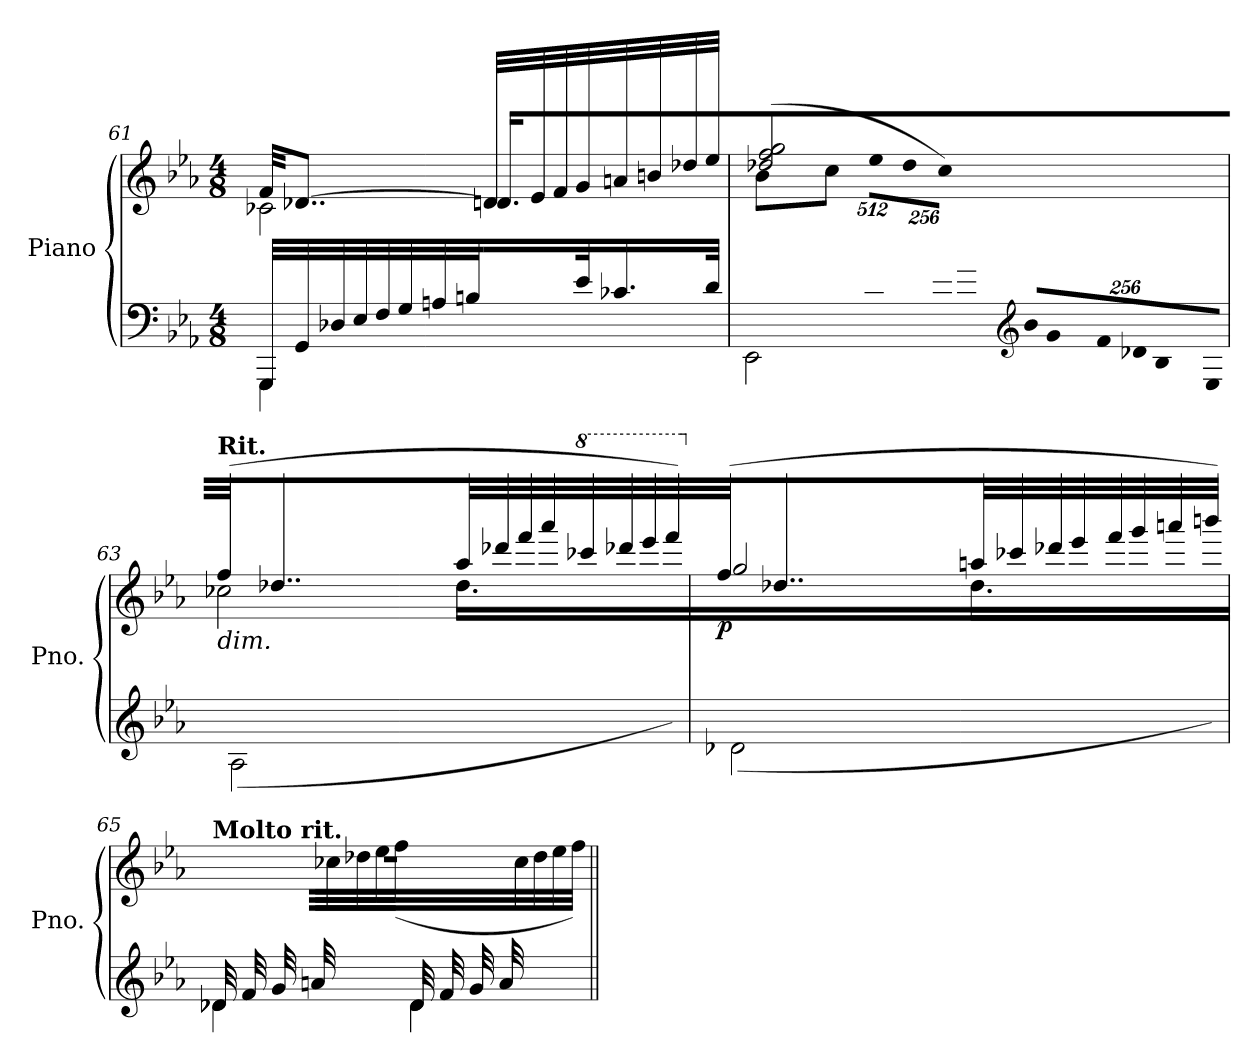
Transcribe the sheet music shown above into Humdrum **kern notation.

**kern	**kern	**dynam
*part1	*part1	*part1
*staff2	*staff1	*staff1/2
*I"Piano	*	*
*I'Pno.	*	*
*clefF4	*clefG2	*
*k[b-e-a-]	*k[b-e-a-]	*
*E-:	*E-:	*
*M4/8	*M4/8	*
=61	=61	=61
*^	*^	*
*	*	*	*^	*
32GGG/LLL	(>4GGG\	32f/KKL	2c-X\	4ryy	.
32GG/	.	[>8..d-X/J	.	.	.
32D-X/	.	.	.	.	.
32E-/	.	.	.	.	.
32F/	.	.	.	.	.
32G/	.	.	.	.	.
32An/	.	.	.	.	.
32Bn/JJJ	.	.	.	.	.
16.ryy	4ryy	32d-/LLL]	.	16.d\LL	.
.	.	32e-/	.	.	.
.	.	32f/	.	.	.
32e-/k	.	32g/	.	8ryy	.
16.c-X/	.	32an/	.	.	.
.	.	32bn/	.	.	.
.	.	32dd-X/	.	.	.
32d/JJk	.	(32ee-/JJJ	.	32ryy	.
*	*	*v	*v	*v	*
=62	=62	=62	=62
*Xbrackettup	*	*	*
*	*	*^	*
*	*	*	*^	*
!LO:N:vis=16	!	!	!	!	!
*	*	*	*v	*v	*
4096%171EE-/LLyy	2EE-\	(>2dd-X/ 2ff/ 2gg/	8b-\L	.
!LO:N:vis=16	!	!	!	!
2048%85E-/	.	.	.	.
!LO:N:vis=16	!	!	!	!
4096%171B-/	.	.	.	.
!LO:N:vis=16	!	!	!	!
4096%171d-X/	.	.	8cc\J	.
!LO:N:vis=16	!	!	!	!
2048%85f/	.	.	.	.
!LO:N:vis=16	!	!	!	!
4096%171g/JJ	.	.	.	.
*clefG2	*	*	*	*
!LO:N:vis=16	!	!	!	!
*	*	*	*Xbrackettup	*
!	!	!	!LO:N:vis=8	!
4096%171b-/LL	.	.	4096%341ee-\L	.
!LO:N:vis=16	!	!	!	!
2048%85g/	.	.	.	.
!LO:N:vis=16	!	!	!LO:N:vis=8	!
4096%171f/	.	.	2048%171dd-\	.
!LO:N:vis=16	!	!	!	!
4096%171d-X/	.	.	.	.
!LO:N:vis=16	!	!	!LO:N:vis=8	!
2048%85B-/	.	.	4096%341cc\J)	.
!LO:N:vis=16	!	!	!	!
4096%171E-/JJ	.	.	.	.
!!LO:LB:g=z
=63	=63	=63	=63	=63
*	*	*	*^	*
!	!	!LO:TX:a:B:t=Rit.	!	!	!
!	!	!LO:TX:b:i:t=dim.	!	!	!
32A-/LLLyy	(>2A-\	(>32ff/KKL	2cc-X\	4ryy	.
32d-X/	.	8..dd-X/J	.	.	.
32f/	.	.	.	.	.
32a-/	.	.	.	.	.
32cc-X/	.	.	.	.	.
32dd-X/	.	.	.	.	.
32ee-/	.	.	.	.	.
32ff/JJJ	.	.	.	.	.
16.ryy	.	32aa-/LLL	.	16.dd-\LL	.
.	.	32ddd-X/	.	.	.
.	.	32fff/	.	.	.
32ee-/k	.	32aaa-/	.	8ryy	.
*	*	*8va	*	*	*
16.cc-X/	.	32cccc-X/	.	.	.
.	.	32dddd-X/	.	.	.
.	.	32eeee-/	.	.	.
32dd-/JJk)	.	32ffff/JJJ)	.	32ryy	.
=64	=64	=64	=64	=64	=64
*	*	*X8va	*	*	*
!	!	!	!	!	!LO:DY:b
32d-X/LLLyy	(>2d-\	(>32ff\KKL	2gg/	4ryy	p
32f/	.	8..dd-X\J	.	.	.
32g/	.	.	.	.	.
32an/	.	.	.	.	.
32cc-X/	.	.	.	.	.
32dd-X/	.	.	.	.	.
32ee-/	.	.	.	.	.
32ff/JJJ	.	.	.	.	.
16.ryy	.	32aan/LLL	.	16.dd-\LL	.
.	.	32ccc-X/	.	.	.
.	.	32ddd-X/	.	.	.
32ee-/k	.	32eee-/	.	8ryy	.
16.cc-X/	.	32fff/	.	.	.
.	.	32ggg/	.	.	.
.	.	32aaan/	.	.	.
32dd-/JJk)	.	32bbbn/JJJ)	.	32ryy	.
!!LO:LB:g=z
=65	=65	=65	=65	=65	=65
!	!	!LO:TX:a:B:t=Molto rit.	!	!	!
*	*	*	*v	*v	*
32d-X/LLL	4d-X\	2r	8ryy	.
32f/	.	.	.	.
32g/	.	.	.	.
32an/	.	.	.	.
8ryy	.	.	32cc-X\	.
.	.	.	32dd-X\	.
.	.	.	32ee-\	.
.	.	.	(32ff\JJJ	.
32d-/LLL	4d-\	.	8ryy	.
32f/	.	.	.	.
32g/	.	.	.	.
32a/	.	.	.	.
8ryy	.	.	32cc-\	.
.	.	.	32dd-\	.
.	.	.	32ee-\	.
.	.	.	32ff\JJJ)	.
*v	*v	*	*	*
*	*v	*v	*
=||	=||	=||
*-	*-	*-
